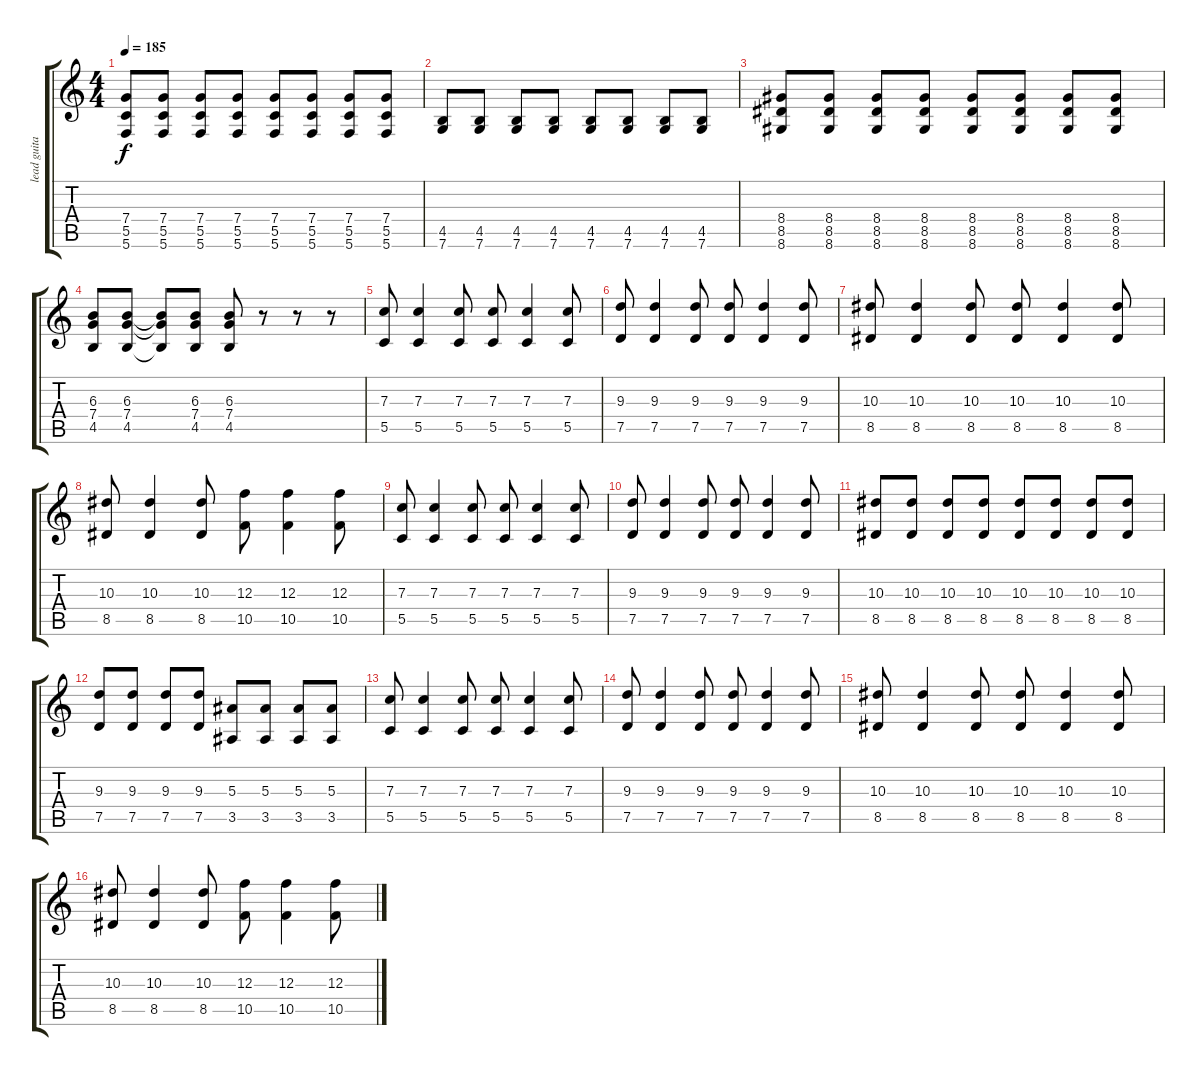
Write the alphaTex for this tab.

\track ("lead guitar" "lead guita") {instrument distortionguitar}
\staff {score tabs}
\tuning (D4 A3 F3 C3 G2 C2) {hide}
\ts (4 4)
\tempo 185
\clef g2
\ks c
(7.4 5.5 5.6).8{dy f} (7.4 5.5 5.6).8 (7.4 5.5 5.6).8 (7.4 5.5 5.6).8 (7.4 5.5 5.6).8 (7.4 5.5 5.6).8 (7.4 5.5 5.6).8 (7.4 5.5 5.6).8 |
(4.5 7.6).8 (4.5 7.6).8 (4.5 7.6).8 (4.5 7.6).8 (4.5 7.6).8 (4.5 7.6).8 (4.5 7.6).8 (4.5 7.6).8 |
(8.4 8.5 8.6).8 (8.4 8.5 8.6).8 (8.4 8.5 8.6).8 (8.4 8.5 8.6).8 (8.4 8.5 8.6).8 (8.4 8.5 8.6).8 (8.4 8.5 8.6).8 (8.4 8.5 8.6).8 |
(6.3 7.4 4.5).8 (6.3 7.4 4.5).8 (6.3{t} 7.4{t} 4.5{t}).8 (6.3 7.4 4.5).8 (6.3 7.4 4.5).8 r.8 r.8 r.8 |
(7.3 5.5).8 (7.3 5.5).4 (7.3 5.5).8 (7.3 5.5).8 (7.3 5.5).4 (7.3 5.5).8 |
(9.3 7.5).8 (9.3 7.5).4 (9.3 7.5).8 (9.3 7.5).8 (9.3 7.5).4 (9.3 7.5).8 |
(10.3 8.5).8 (10.3 8.5).4 (10.3 8.5).8 (10.3 8.5).8 (10.3 8.5).4 (10.3 8.5).8 |
(10.3 8.5).8 (10.3 8.5).4 (10.3 8.5).8 (12.3 10.5).8 (12.3 10.5).4 (12.3 10.5).8 |
(7.3 5.5).8 (7.3 5.5).4 (7.3 5.5).8 (7.3 5.5).8 (7.3 5.5).4 (7.3 5.5).8 |
(9.3 7.5).8 (9.3 7.5).4 (9.3 7.5).8 (9.3 7.5).8 (9.3 7.5).4 (9.3 7.5).8 |
(10.3 8.5).8 (10.3 8.5).8 (10.3 8.5).8 (10.3 8.5).8 (10.3 8.5).8 (10.3 8.5).8 (10.3 8.5).8 (10.3 8.5).8 |
(9.3 7.5).8 (9.3 7.5).8 (9.3 7.5).8 (9.3 7.5).8 (5.3 3.5).8 (5.3 3.5).8 (5.3 3.5).8 (5.3 3.5).8 |
(7.3 5.5).8 (7.3 5.5).4 (7.3 5.5).8 (7.3 5.5).8 (7.3 5.5).4 (7.3 5.5).8 |
(9.3 7.5).8 (9.3 7.5).4 (9.3 7.5).8 (9.3 7.5).8 (9.3 7.5).4 (9.3 7.5).8 |
(10.3 8.5).8 (10.3 8.5).4 (10.3 8.5).8 (10.3 8.5).8 (10.3 8.5).4 (10.3 8.5).8 |
(10.3 8.5).8 (10.3 8.5).4 (10.3 8.5).8 (12.3 10.5).8 (12.3 10.5).4 (12.3 10.5).8
